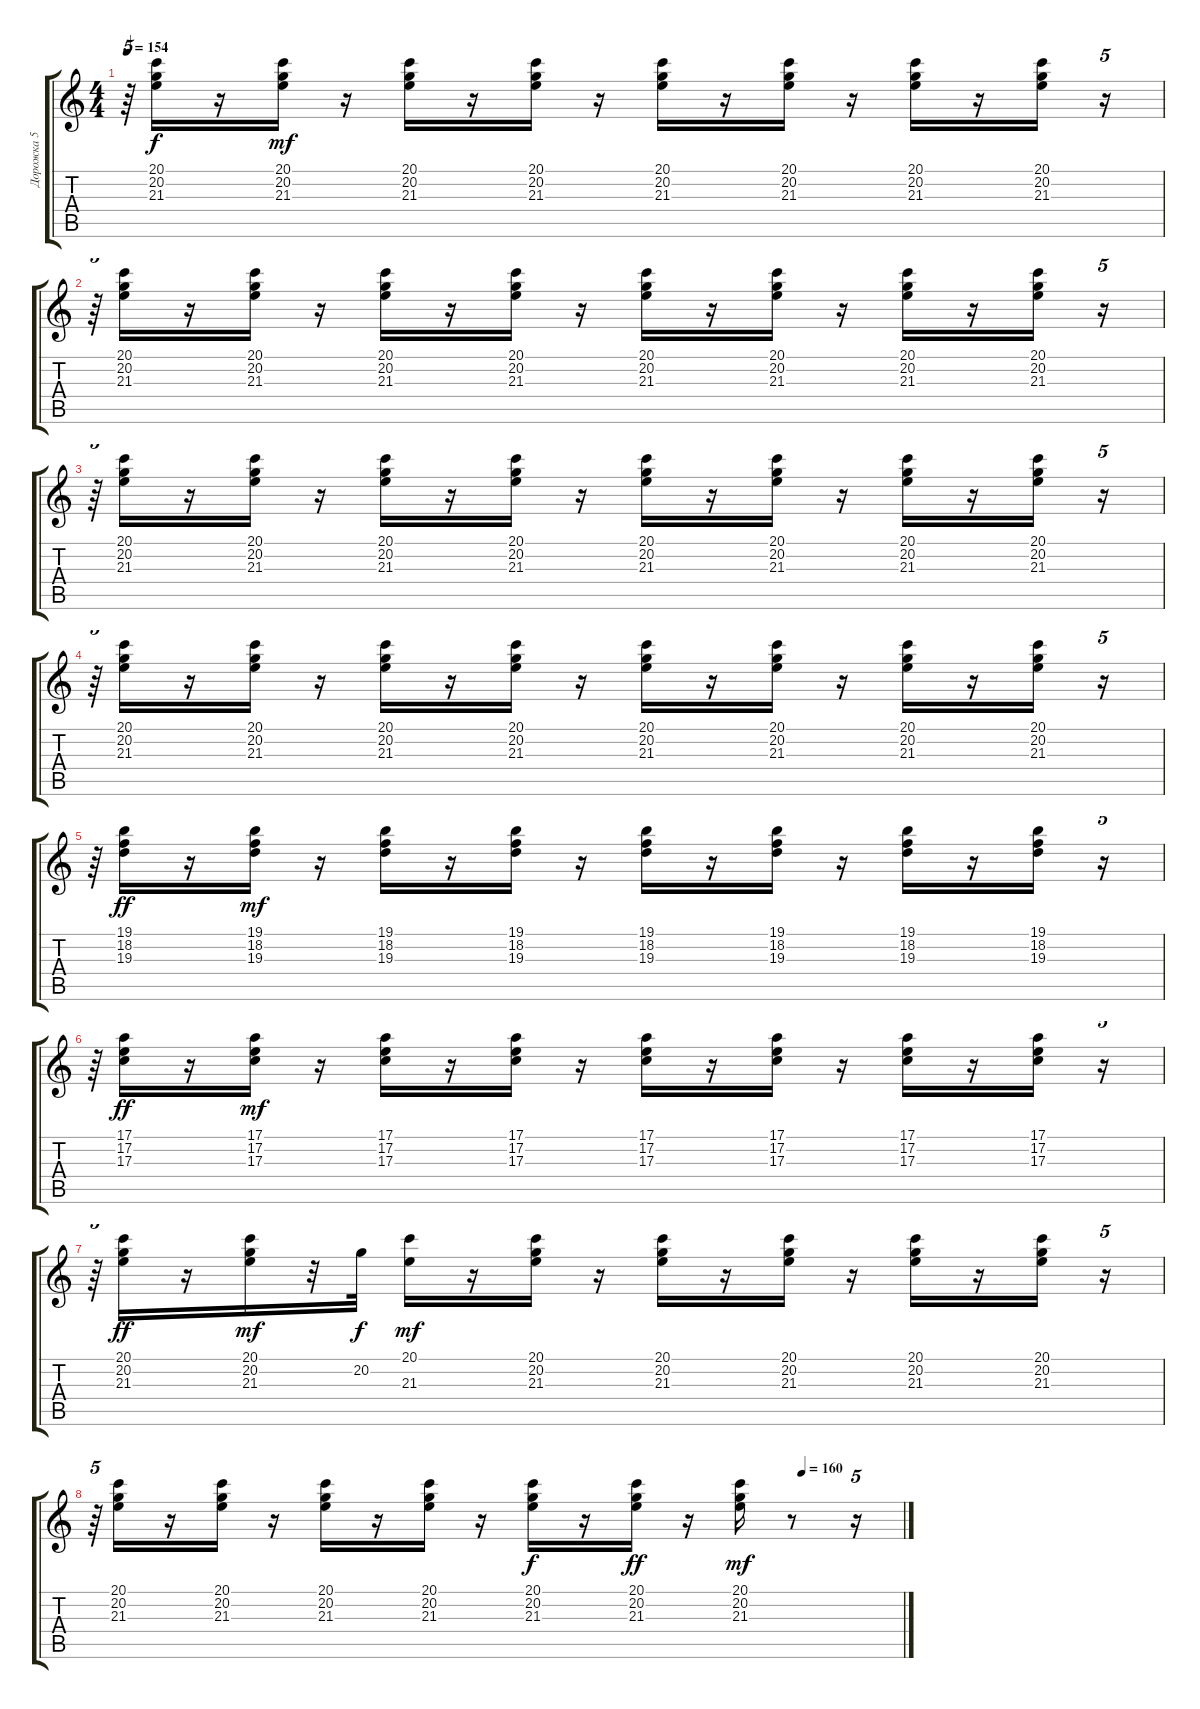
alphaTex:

\track ("Дорожка 5" "Дорожка 5") {instrument acousticgrandpiano}
\staff {score tabs}
\tuning (E4 B3 G3 D3 A2 E2) {hide}
\ts (4 4)
\tempo 154
\clef g2
\ks c
r.64{tu (5 4) dy f} (20.1 20.2 21.3).16 r.16 (20.1 20.2 21.3).16{dy mf} r.16 (20.1 20.2 21.3).16 r.16 (20.1 20.2 21.3).16 r.16 (20.1 20.2 21.3).16 r.16 (20.1 20.2 21.3).16 r.16 (20.1 20.2 21.3).16 r.16 (20.1 20.2 21.3).16 r.16{tu (5 4)} |
r.64{tu (5 4)} (20.1 20.2 21.3).16 r.16 (20.1 20.2 21.3).16 r.16 (20.1 20.2 21.3).16 r.16 (20.1 20.2 21.3).16 r.16 (20.1 20.2 21.3).16 r.16 (20.1 20.2 21.3).16 r.16 (20.1 20.2 21.3).16 r.16 (20.1 20.2 21.3).16 r.16{tu (5 4)} |
r.64{tu (5 4)} (20.1 20.2 21.3).16 r.16 (20.1 20.2 21.3).16 r.16 (20.1 20.2 21.3).16 r.16 (20.1 20.2 21.3).16 r.16 (20.1 20.2 21.3).16 r.16 (20.1 20.2 21.3).16 r.16 (20.1 20.2 21.3).16 r.16 (20.1 20.2 21.3).16 r.16{tu (5 4)} |
r.64{tu (5 4)} (20.1 20.2 21.3).16 r.16 (20.1 20.2 21.3).16 r.16 (20.1 20.2 21.3).16 r.16 (20.1 20.2 21.3).16 r.16 (20.1 20.2 21.3).16 r.16 (20.1 20.2 21.3).16 r.16 (20.1 20.2 21.3).16 r.16 (20.1 20.2 21.3).16 r.16{tu (5 4)} |
r.64{tu (5 4)} (19.1 18.2 19.3).16{dy ff} r.16 (19.1 18.2 19.3).16{dy mf} r.16 (19.1 18.2 19.3).16 r.16 (19.1 18.2 19.3).16 r.16 (19.1 18.2 19.3).16 r.16 (19.1 18.2 19.3).16 r.16 (19.1 18.2 19.3).16 r.16 (19.1 18.2 19.3).16 r.16{tu (5 4)} |
r.64{tu (5 4)} (17.1 17.2 17.3).16{dy ff} r.16 (17.1 17.2 17.3).16{dy mf} r.16 (17.1 17.2 17.3).16 r.16 (17.1 17.2 17.3).16 r.16 (17.1 17.2 17.3).16 r.16 (17.1 17.2 17.3).16 r.16 (17.1 17.2 17.3).16 r.16 (17.1 17.2 17.3).16 r.16{tu (5 4)} |
r.64{tu (5 4)} (20.1 20.2 21.3).16{dy ff} r.16 (20.1 20.2 21.3).16{dy mf} r.32 20.2.32{dy f} (20.1 21.3).16{dy mf} r.16 (20.1 20.2 21.3).16 r.16 (20.1 20.2 21.3).16 r.16 (20.1 20.2 21.3).16 r.16 (20.1 20.2 21.3).16 r.16 (20.1 20.2 21.3).16 r.16{tu (5 4)} |
\tempo (160 0.875)
r.64{tu (5 4)} (20.1 20.2 21.3).16 r.16 (20.1 20.2 21.3).16 r.16 (20.1 20.2 21.3).16 r.16 (20.1 20.2 21.3).16 r.16 (20.1 20.2 21.3).16{dy f} r.16 (20.1 20.2 21.3).16{dy ff} r.16 (20.1 20.2 21.3).16{dy mf} r.8 r.16{tu (5 4)}
